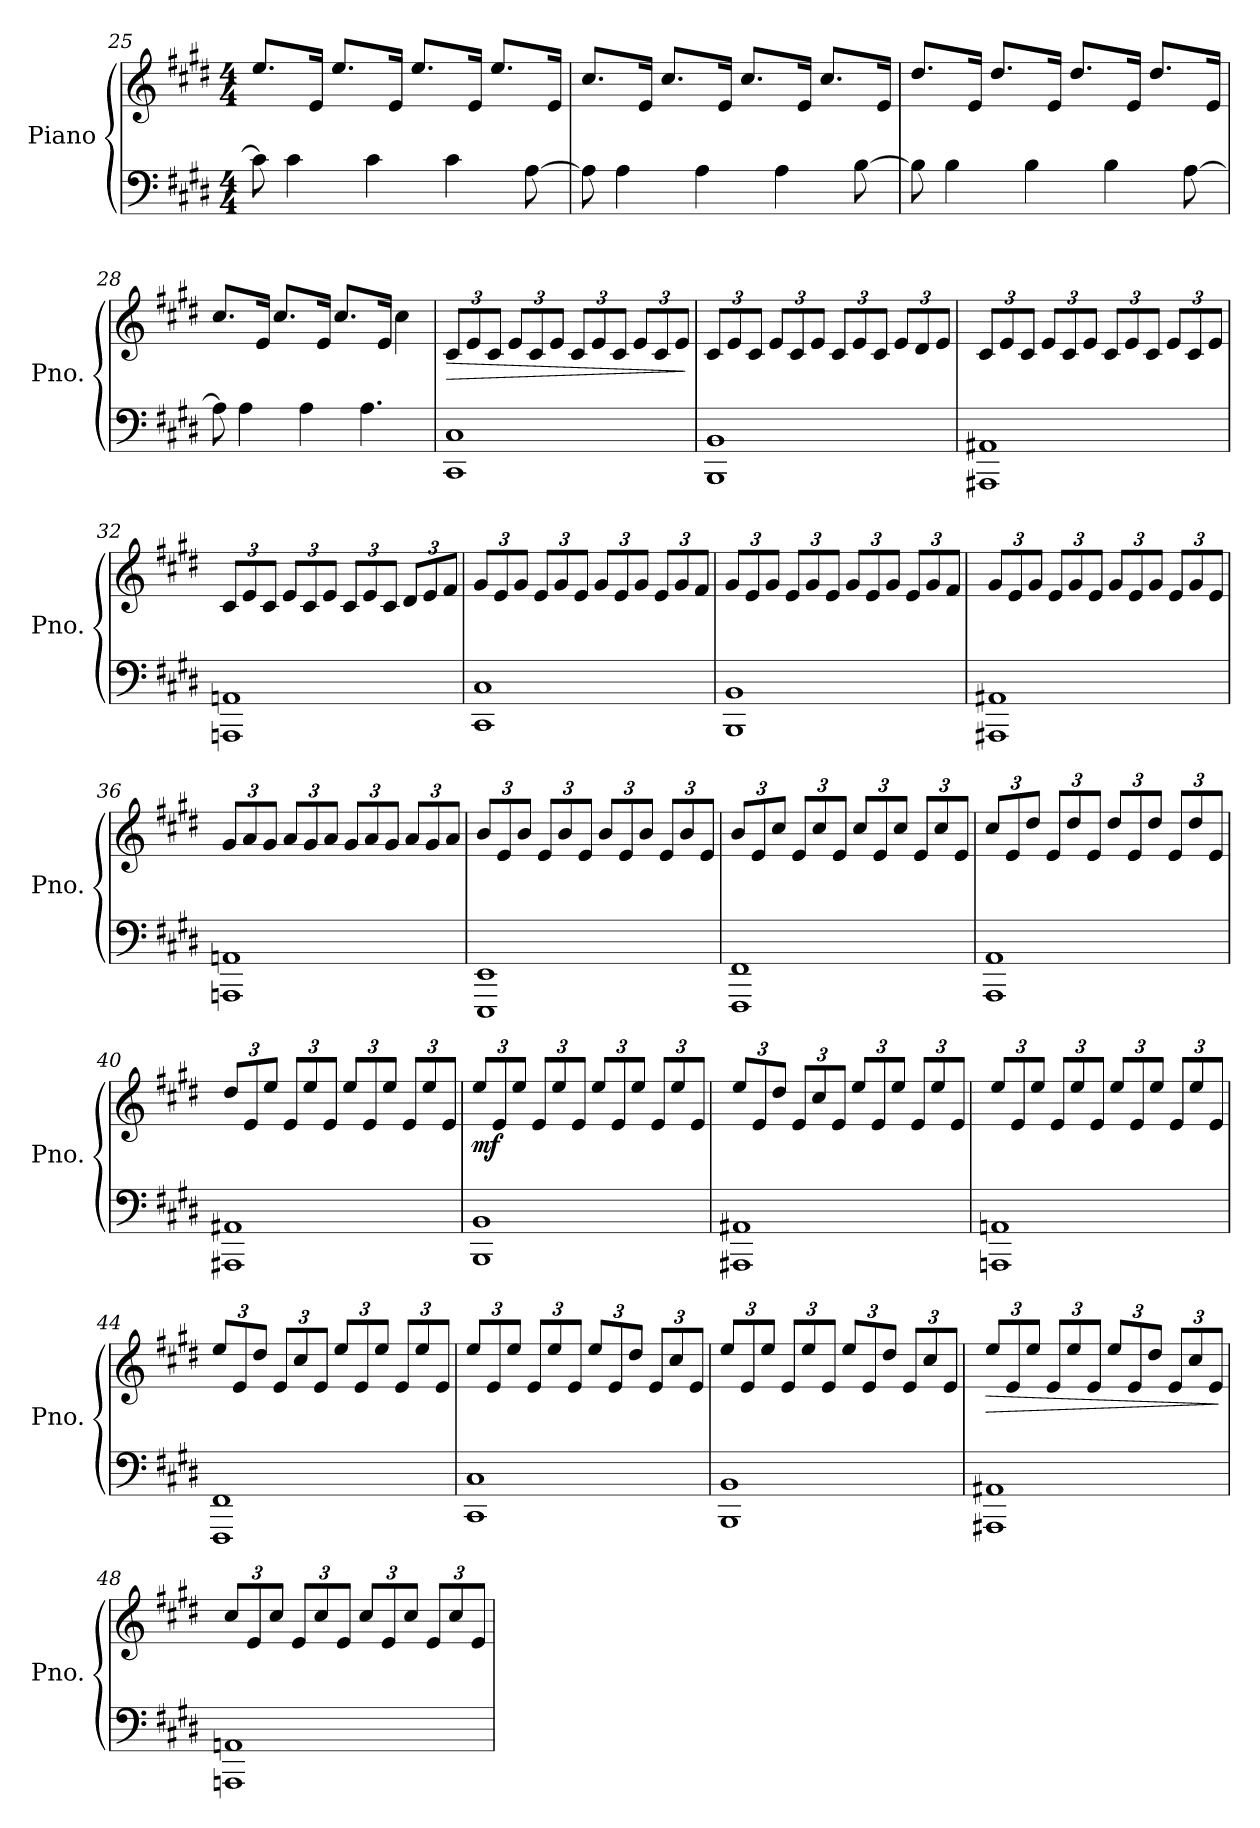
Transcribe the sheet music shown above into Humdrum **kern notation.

**kern	**kern	**dynam
*part1	*part1	*part1
*staff2	*staff1	*staff1/2
*I"Piano	*	*
*I'Pno.	*	*
*clefF4	*clefG2	*
*k[f#c#g#d#]	*k[f#c#g#d#]	*
*M4/4	*M4/4	*
=25	=25	=25
8c#\]	8.ee/L	.
4c#\	.	.
.	16e/Jk	.
.	8.ee/L	.
4c#\	.	.
.	16e/Jk	.
.	8.ee/L	.
4c#\	.	.
.	16e/Jk	.
.	8.ee/L	.
[8A\	.	.
.	16e/Jk	.
=26	=26	=26
8A\]	8.cc#/L	.
4A\	.	.
.	16e/Jk	.
.	8.cc#/L	.
4A\	.	.
.	16e/Jk	.
.	8.cc#/L	.
4A\	.	.
.	16e/Jk	.
.	8.cc#/L	.
[8B\	.	.
.	16e/Jk	.
!!LO:LB:g=z
=27	=27	=27
8B\]	8.dd#/L	.
4B\	.	.
.	16e/Jk	.
.	8.dd#/L	.
4B\	.	.
.	16e/Jk	.
.	8.dd#/L	.
4B\	.	.
.	16e/Jk	.
.	8.dd#/L	.
[8A\	.	.
.	16e/Jk	.
=28	=28	=28
8A\]	8.cc#/L	.
4A\	.	.
.	16e/Jk	.
.	8.cc#/L	.
4A\	.	.
.	16e/Jk	.
.	8.cc#/L	.
4.A\	.	.
.	16e/Jk	.
.	4cc#\	.
=29	=29	=29
*	*Xbrackettup	*
!	!	!LO:HP:b
1CC# 1C#	12c#/L	>
.	12e/	.
.	12c#/J	.
.	12e/L	.
.	12c#/	.
.	12e/J	.
.	12c#/L	.
.	12e/	.
.	12c#/J	.
.	12e/L	.
.	12c#/	.
.	12e/J	.
.	.	]
=30	=30	=30
1BBB 1BB	12c#/L	.
.	12e/	.
.	12c#/J	.
.	12e/L	.
.	12c#/	.
.	12e/J	.
.	12c#/L	.
.	12e/	.
.	12c#/J	.
.	12e/L	.
.	12d#/	.
.	12e/J	.
=31	=31	=31
1AAA#X 1AA#X	12c#/L	.
.	12e/	.
.	12c#/J	.
.	12e/L	.
.	12c#/	.
.	12e/J	.
.	12c#/L	.
.	12e/	.
.	12c#/J	.
.	12e/L	.
.	12c#/	.
.	12e/J	.
!!LO:LB:g=z
=32	=32	=32
1AAAn 1AAn	12c#/L	.
.	12e/	.
.	12c#/J	.
.	12e/L	.
.	12c#/	.
.	12e/J	.
.	12c#/L	.
.	12e/	.
.	12c#/J	.
.	12d#/L	.
.	12e/	.
.	12f#/J	.
=33	=33	=33
1CC# 1C#	12g#/L	.
.	12e/	.
.	12g#/J	.
.	12e/L	.
.	12g#/	.
.	12e/J	.
.	12g#/L	.
.	12e/	.
.	12g#/J	.
.	12e/L	.
.	12g#/	.
.	12f#/J	.
=34	=34	=34
1BBB 1BB	12g#/L	.
.	12e/	.
.	12g#/J	.
.	12e/L	.
.	12g#/	.
.	12e/J	.
.	12g#/L	.
.	12e/	.
.	12g#/J	.
.	12e/L	.
.	12g#/	.
.	12f#/J	.
=35	=35	=35
1AAA#X 1AA#X	12g#/L	.
.	12e/	.
.	12g#/J	.
.	12e/L	.
.	12g#/	.
.	12e/J	.
.	12g#/L	.
.	12e/	.
.	12g#/J	.
.	12e/L	.
.	12g#/	.
.	12e/J	.
=36	=36	=36
1AAAn 1AAn	12g#/L	.
.	12a/	.
.	12g#/J	.
.	12a/L	.
.	12g#/	.
.	12a/J	.
.	12g#/L	.
.	12a/	.
.	12g#/J	.
.	12a/L	.
.	12g#/	.
.	12a/J	.
!!LO:LB:g=z
=37	=37	=37
1EEE 1EE	12b/L	.
.	12e/	.
.	12b/J	.
.	12e/L	.
.	12b/	.
.	12e/J	.
.	12b/L	.
.	12e/	.
.	12b/J	.
.	12e/L	.
.	12b/	.
.	12e/J	.
=38	=38	=38
1FFF# 1FF#	12b/L	.
.	12e/	.
.	12cc#/J	.
.	12e/L	.
.	12cc#/	.
.	12e/J	.
.	12cc#/L	.
.	12e/	.
.	12cc#/J	.
.	12e/L	.
.	12cc#/	.
.	12e/J	.
=39	=39	=39
1AAA 1AA	12cc#/L	.
.	12e/	.
.	12dd#/J	.
.	12e/L	.
.	12dd#/	.
.	12e/J	.
.	12dd#/L	.
.	12e/	.
.	12dd#/J	.
.	12e/L	.
.	12dd#/	.
.	12e/J	.
=40	=40	=40
1AAA#X 1AA#X	12dd#/L	.
.	12e/	.
.	12ee/J	.
.	12e/L	.
.	12ee/	.
.	12e/J	.
.	12ee/L	.
.	12e/	.
.	12ee/J	.
.	12e/L	.
.	12ee/	.
.	12e/J	.
=41	=41	=41
!	!	!LO:DY:b
1BBB 1BB	12ee/L	mf
.	12e/	.
.	12ee/J	.
.	12e/L	.
.	12ee/	.
.	12e/J	.
.	12ee/L	.
.	12e/	.
.	12ee/J	.
.	12e/L	.
.	12ee/	.
.	12e/J	.
!!LO:PB:g=z
=42	=42	=42
1AAA#X 1AA#X	12ee/L	.
.	12e/	.
.	12dd#/J	.
.	12e/L	.
.	12cc#/	.
.	12e/J	.
.	12ee/L	.
.	12e/	.
.	12ee/J	.
.	12e/L	.
.	12ee/	.
.	12e/J	.
=43	=43	=43
1AAAn 1AAn	12ee/L	.
.	12e/	.
.	12ee/J	.
.	12e/L	.
.	12ee/	.
.	12e/J	.
.	12ee/L	.
.	12e/	.
.	12ee/J	.
.	12e/L	.
.	12ee/	.
.	12e/J	.
=44	=44	=44
1FFF# 1FF#	12ee/L	.
.	12e/	.
.	12dd#/J	.
.	12e/L	.
.	12cc#/	.
.	12e/J	.
.	12ee/L	.
.	12e/	.
.	12ee/J	.
.	12e/L	.
.	12ee/	.
.	12e/J	.
=45	=45	=45
1CC# 1C#	12ee/L	.
.	12e/	.
.	12ee/J	.
.	12e/L	.
.	12ee/	.
.	12e/J	.
.	12ee/L	.
.	12e/	.
.	12dd#/J	.
.	12e/L	.
.	12cc#/	.
.	12e/J	.
=46	=46	=46
1BBB 1BB	12ee/L	.
.	12e/	.
.	12ee/J	.
.	12e/L	.
.	12ee/	.
.	12e/J	.
.	12ee/L	.
.	12e/	.
.	12dd#/J	.
.	12e/L	.
.	12cc#/	.
.	12e/J	.
!!LO:LB:g=z
=47	=47	=47
!	!	!LO:HP:b
1AAA#X 1AA#X	12ee/L	>
.	12e/	.
.	12ee/J	.
.	12e/L	.
.	12ee/	.
.	12e/J	.
.	12ee/L	.
.	12e/	.
.	12dd#/J	.
.	12e/L	.
.	12cc#/	.
.	12e/J	.
.	.	]
=48	=48	=48
1AAAn 1AAn	12cc#/L	.
.	12e/	.
.	12cc#/J	.
.	12e/L	.
.	12cc#/	.
.	12e/J	.
.	12cc#/L	.
.	12e/	.
.	12cc#/J	.
.	12e/L	.
.	12cc#/	.
.	12e/J	.
=	=	=
*-	*-	*-
